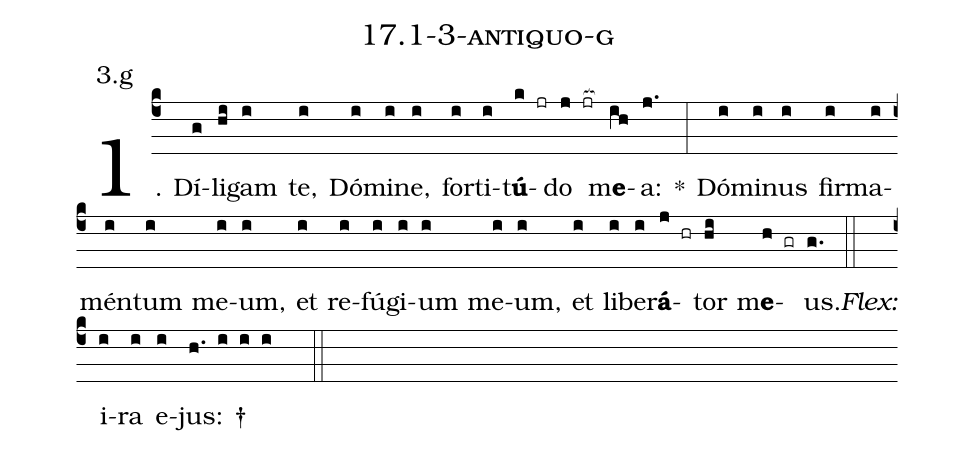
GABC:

name: 17.1-3-antiquo-g;
annotation: 3.g;
%%
(c4)1. Dí(g)li(hi)gam(i) te,(i) Dó(i)mi(i)ne,(i) for(i)ti(i)t<b>ú</b>(k jr)do(j jr[ocb:1{]) m<b>e</b>(ih[ocb:0}])a:(j.) *(:) Dó(i)mi(i)nus(i) fir(i)ma(i)mén(i)tum(i) me(i)um,(i) et(i) re(i)fú(i)gi(i)um(i) me(i)um,(i) et(i) li(i)be(i)r<b>á</b>(j hr)tor(hi) m<b>e</b>(h gr)us.(g.) (::)
<i>Flex:</i>()  i(i)ra(i) e(i)jus: †(h. i i i  ::)
